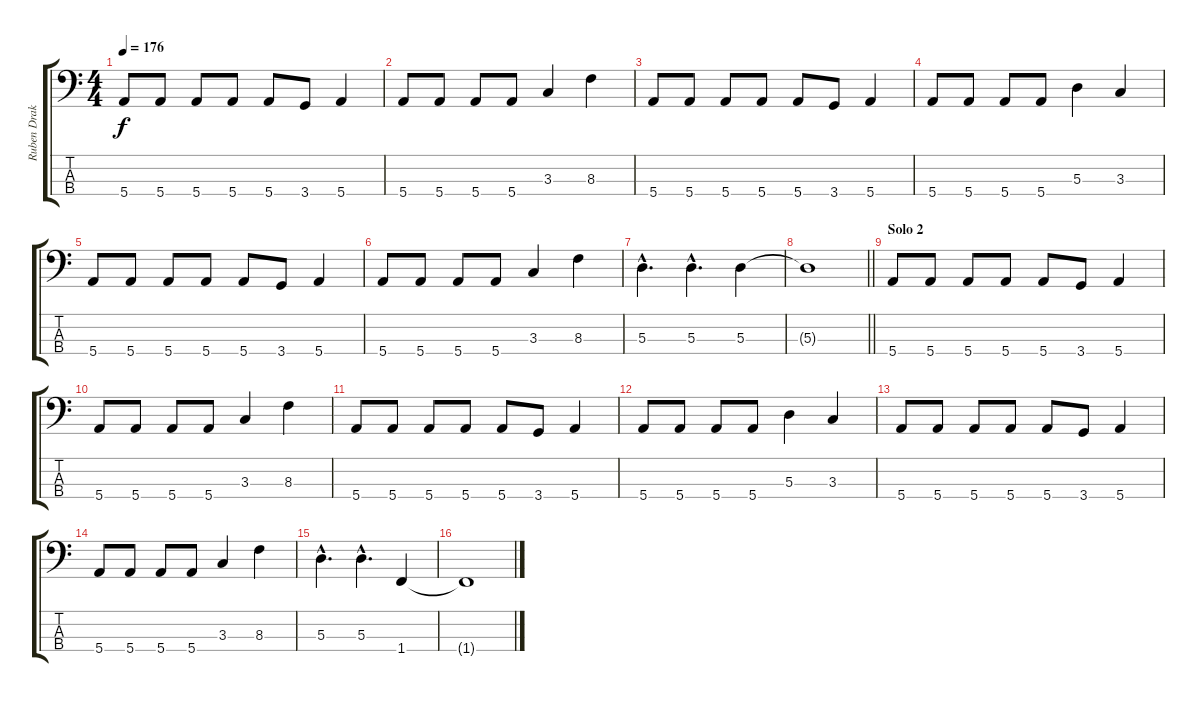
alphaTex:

\track ("Ruben Drake" "Ruben Drak") {instrument electricbasspick}
\staff {score tabs}
\tuning (G2 D2 A1 E1) {hide}
\ts (4 4)
\tempo 176
\clef f4
\ks c
5.4.8{dy f} 5.4.8 5.4.8 5.4.8 5.4.8 3.4.8 5.4.4 |
5.4.8 5.4.8 5.4.8 5.4.8 3.3.4 8.3.4 |
5.4.8 5.4.8 5.4.8 5.4.8 5.4.8 3.4.8 5.4.4 |
5.4.8 5.4.8 5.4.8 5.4.8 5.3.4 3.3.4 |
5.4.8 5.4.8 5.4.8 5.4.8 5.4.8 3.4.8 5.4.4 |
5.4.8 5.4.8 5.4.8 5.4.8 3.3.4 8.3.4 |
5.3{hac}.4{d} 5.3{hac}.4{d} 5.3.4 |
\barLineRight lightlight
5.3{t}.1 |
\section ("" "Solo 2")
5.4.8 5.4.8 5.4.8 5.4.8 5.4.8 3.4.8 5.4.4 |
5.4.8 5.4.8 5.4.8 5.4.8 3.3.4 8.3.4 |
5.4.8 5.4.8 5.4.8 5.4.8 5.4.8 3.4.8 5.4.4 |
5.4.8 5.4.8 5.4.8 5.4.8 5.3.4 3.3.4 |
5.4.8 5.4.8 5.4.8 5.4.8 5.4.8 3.4.8 5.4.4 |
5.4.8 5.4.8 5.4.8 5.4.8 3.3.4 8.3.4 |
5.3{hac}.4{d} 5.3{hac}.4{d} 1.4.4 |
1.4{t}.1
